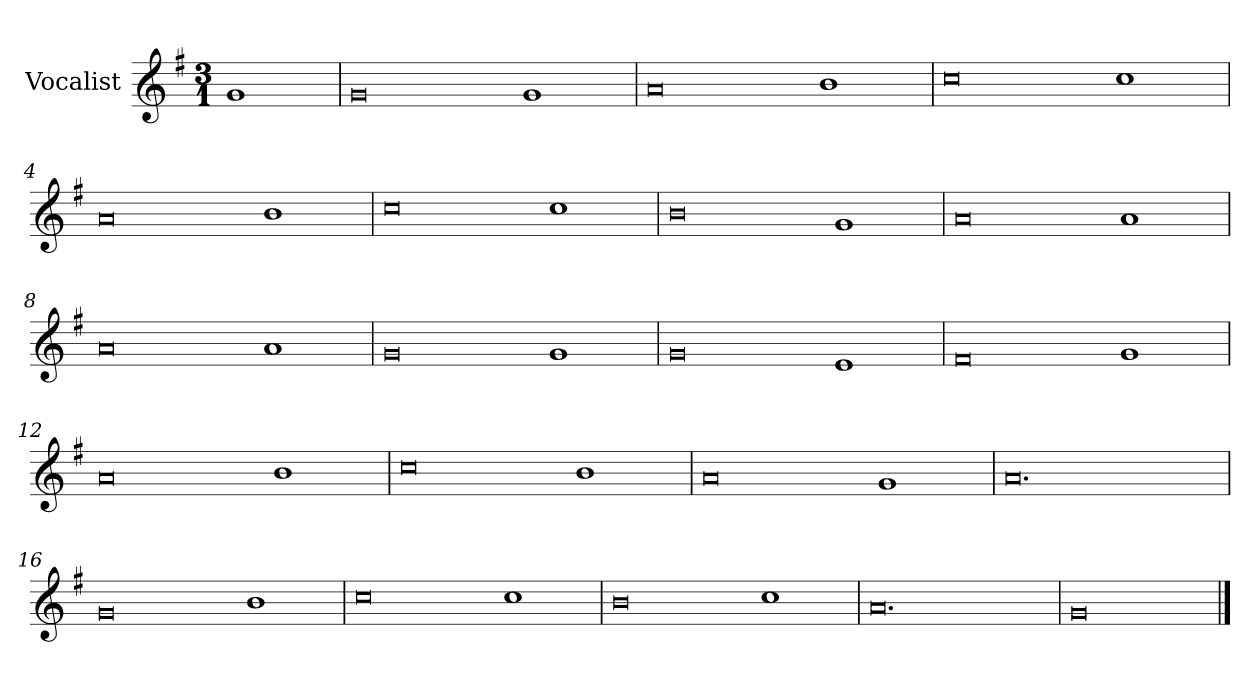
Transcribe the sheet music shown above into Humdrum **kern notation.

**kern
*part1
*staff1
*I"Vocalist
*k[f#]
*G:
*M3/1
=
1g
=1
0g
1g
=2
0a
1b
=3
0cc
1cc
=4
0a
1b
=5
0cc
1cc
=6
0b
1g
=7
0a
1a
=8
0a
1a
=9
0g
1g
=10
0g
1e
=11
0f#
1g
=12
0a
1b
=13
0cc
1b
=14
0a
1g
=15
0.a
=16
0g
1b
=17
0cc
1cc
=18
0b
1cc
=19
0.a
=20
0g
==
*-
